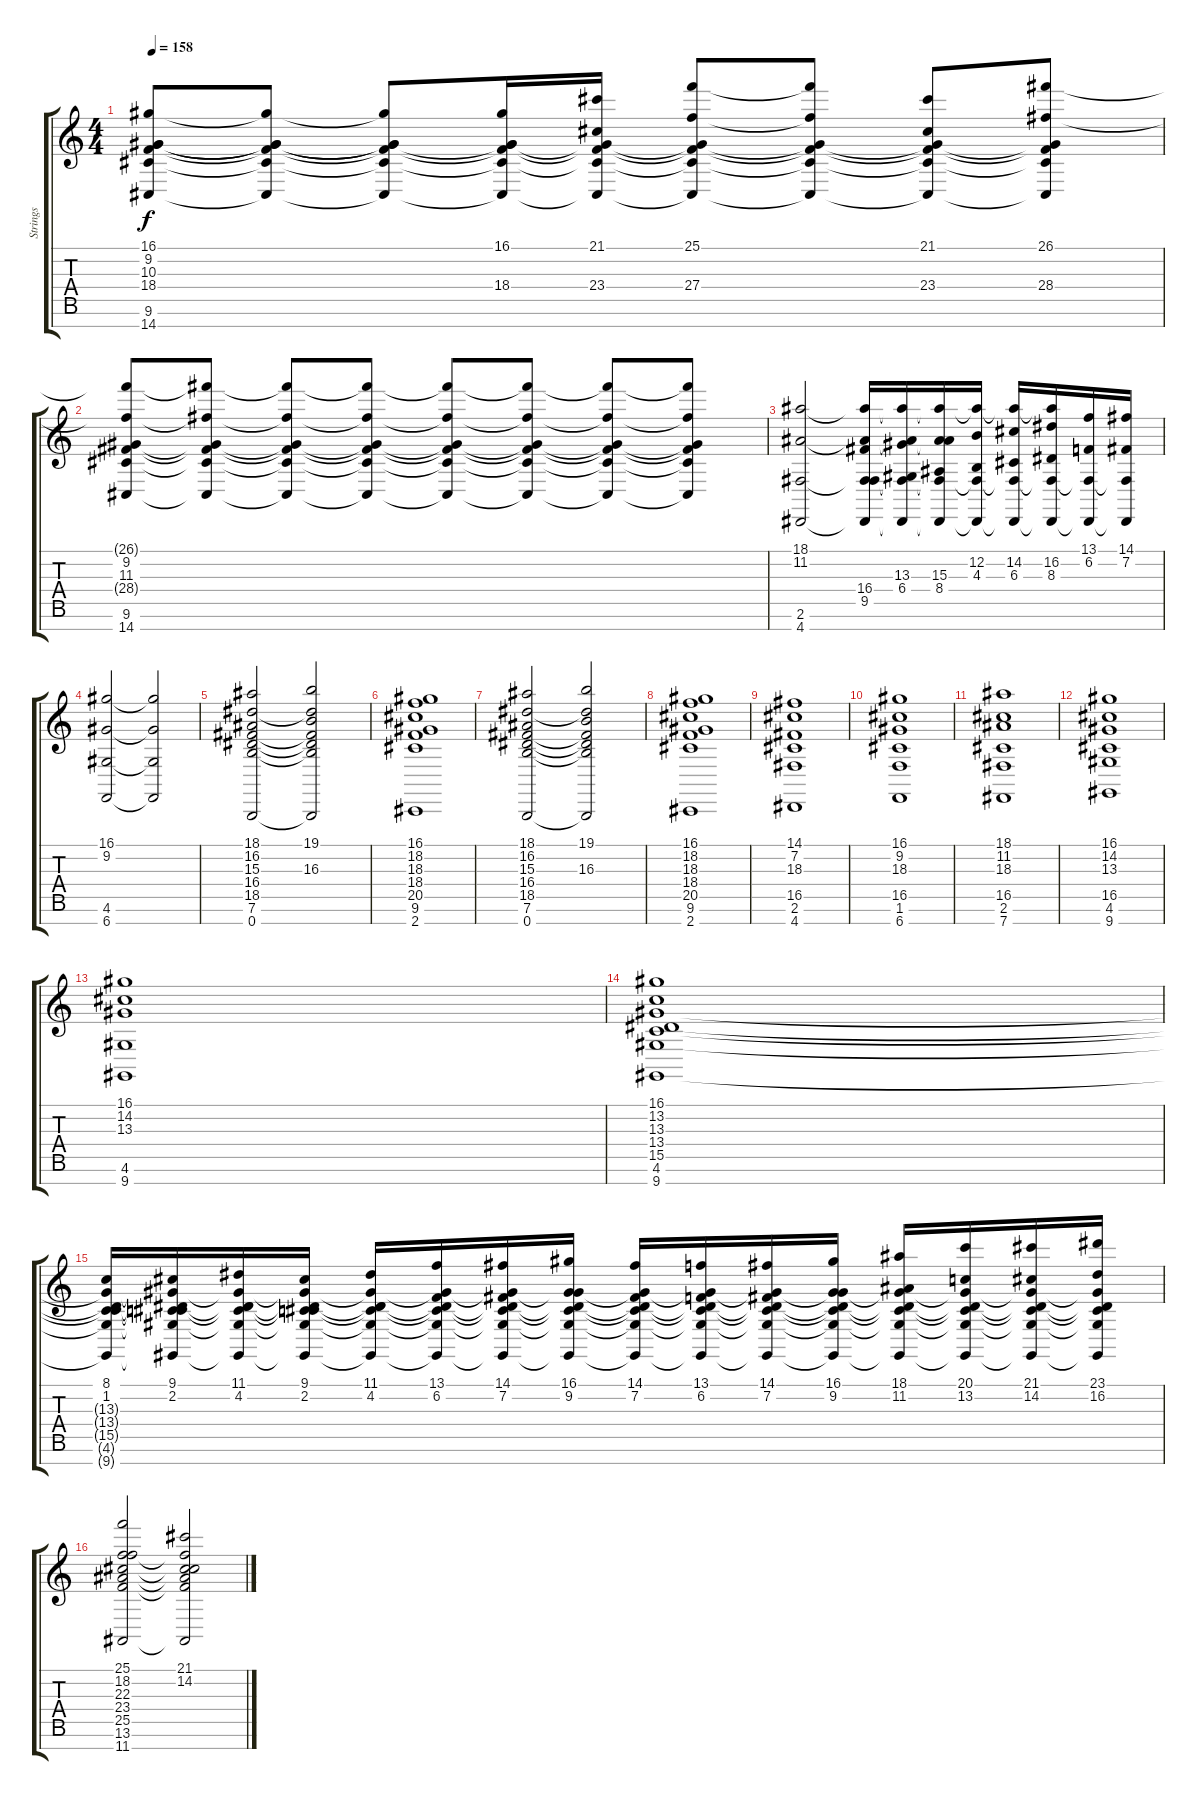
\track ("Strings" "Strings") {instrument stringensemble1}
\staff {score tabs}
\tuning (E4 B3 G3 D3 A2 E3 B1) {hide}
\ts (4 4)
\tempo 158
\clef g2
\ks c
(16.1{t} 9.2 10.3 18.4{t} 9.6 14.7).8{dy f} (16.1{t} 9.2{t} 10.3{t} 18.4{t} 9.6{t} 14.7{t}).8 (16.1{t} 9.2{t} 10.3{t} 18.4{t} 9.6{t} 14.7{t}).8 (16.1 9.2{t} 10.3{t} 18.4 9.6{t} 14.7{t}).16 (21.1 9.2{t} 10.3{t} 23.4 9.6{t} 14.7{t}).16 (25.1 9.2{t} 10.3{t} 27.4 9.6{t} 14.7{t}).8 (25.1{t} 9.2{t} 10.3{t} 27.4{t} 9.6{t} 14.7{t}).8 (21.1 9.2{t} 10.3{t} 23.4 9.6{t} 14.7{t}).8 (26.1 9.2{t} 10.3{t} 28.4 9.6{t} 14.7{t}).8 |
(26.1{t} 9.2 11.3 28.4{t} 9.6 14.7).8 (26.1{t} 9.2{t} 11.3{t} 28.4{t} 9.6{t} 14.7{t}).8 (26.1{t} 9.2{t} 11.3{t} 28.4{t} 9.6{t} 14.7{t}).8 (26.1{t} 9.2{t} 11.3{t} 28.4{t} 9.6{t} 14.7{t}).8 (26.1{t} 9.2{t} 11.3{t} 28.4{t} 9.6{t} 14.7{t}).8 (26.1{t} 9.2{t} 11.3{t} 28.4{t} 9.6{t} 14.7{t}).8 (26.1{t} 9.2{t} 11.3{t} 28.4{t} 9.6{t} 14.7{t}).8 (26.1{t} 9.2{t} 11.3{t} 28.4{t} 9.6{t} 14.7{t}).8 |
(18.1 11.2 2.6 4.7).2 (18.1{t} 11.2{t} 16.4 9.5 2.6{t} 4.7{t}).16 (18.1{t} 11.2{t} 13.3 6.4 2.6{t} 4.7{t}).16 (18.1{t} 11.2{t} 15.3 8.4 2.6{t} 4.7{t}).16 (18.1{t} 12.2 4.3 2.6{t} 4.7{t}).16 (18.1{t} 14.2 6.3 2.6{t} 4.7{t}).16 (18.1{t} 16.2 8.3 2.6{t} 4.7{t}).16 (13.1 6.2 2.6{t} 4.7{t}).16 (14.1 7.2 2.6{t} 4.7{t}).16 |
(16.1 9.2 4.6 6.7).2 (16.1{t} 9.2{t} 4.6{t} 6.7{t}).2 |
(18.1 16.2 15.3 16.4 18.5 7.6 0.7).2 (19.1 16.2{t} 16.3 16.4{t} 18.5{t} 7.6{t} 0.7{t}).2 |
(16.1 18.2 18.3 18.4 20.5 9.6 2.7).1 |
(18.1 16.2 15.3 16.4 18.5 7.6 0.7).2 (19.1 16.2{t} 16.3 16.4{t} 18.5{t} 7.6{t} 0.7{t}).2 |
(16.1 18.2 18.3 18.4 20.5 9.6 2.7).1 |
(14.1 7.2 18.3 16.5 2.6 4.7).1 |
(16.1 9.2 18.3 16.5 1.6 6.7).1 |
(18.1 11.2 18.3 16.5 2.6 7.7).1 |
(16.1 14.2 13.3 16.5 4.6 9.7).1 |
(16.1 14.2 13.3 4.6 9.7).1 |
(16.1 13.2 13.3 13.4 15.5 4.6 9.7).1 |
(8.1 1.2 13.3{t} 13.4{t} 15.5{t} 4.6{t} 9.7{t}).16 (9.1 2.2 13.3{t} 13.4{t} 15.5{t} 4.6{t} 9.7{t}).16 (11.1 4.2 13.3{t} 13.4{t} 15.5{t} 4.6{t} 9.7{t}).16 (9.1 2.2 13.3{t} 13.4{t} 15.5{t} 4.6{t} 9.7{t}).16 (11.1 4.2 13.3{t} 13.4{t} 15.5{t} 4.6{t} 9.7{t}).16 (13.1 6.2 13.3{t} 13.4{t} 15.5{t} 4.6{t} 9.7{t}).16 (14.1 7.2 13.3{t} 13.4{t} 15.5{t} 4.6{t} 9.7{t}).16 (16.1 9.2 13.3{t} 13.4{t} 15.5{t} 4.6{t} 9.7{t}).16 (14.1 7.2 13.3{t} 13.4{t} 15.5{t} 4.6{t} 9.7{t}).16 (13.1 6.2 13.3{t} 13.4{t} 15.5{t} 4.6{t} 9.7{t}).16 (14.1 7.2 13.3{t} 13.4{t} 15.5{t} 4.6{t} 9.7{t}).16 (16.1 9.2 13.3{t} 13.4{t} 15.5{t} 4.6{t} 9.7{t}).16 (18.1 11.2 13.3{t} 13.4{t} 15.5{t} 4.6{t} 9.7{t}).16 (20.1 13.2 13.3{t} 13.4{t} 15.5{t} 4.6{t} 9.7{t}).16 (21.1 14.2 13.3{t} 13.4{t} 15.5{t} 4.6{t} 9.7{t}).16 (23.1 16.2 13.3{t} 13.4{t} 15.5{t} 4.6{t} 9.7{t}).16 |
(25.1 18.2 22.3 23.4 25.5 13.6 11.7).2 (21.1 14.2 22.3{t} 23.4{t} 25.5{t} 13.6{t} 11.7{t}).2
